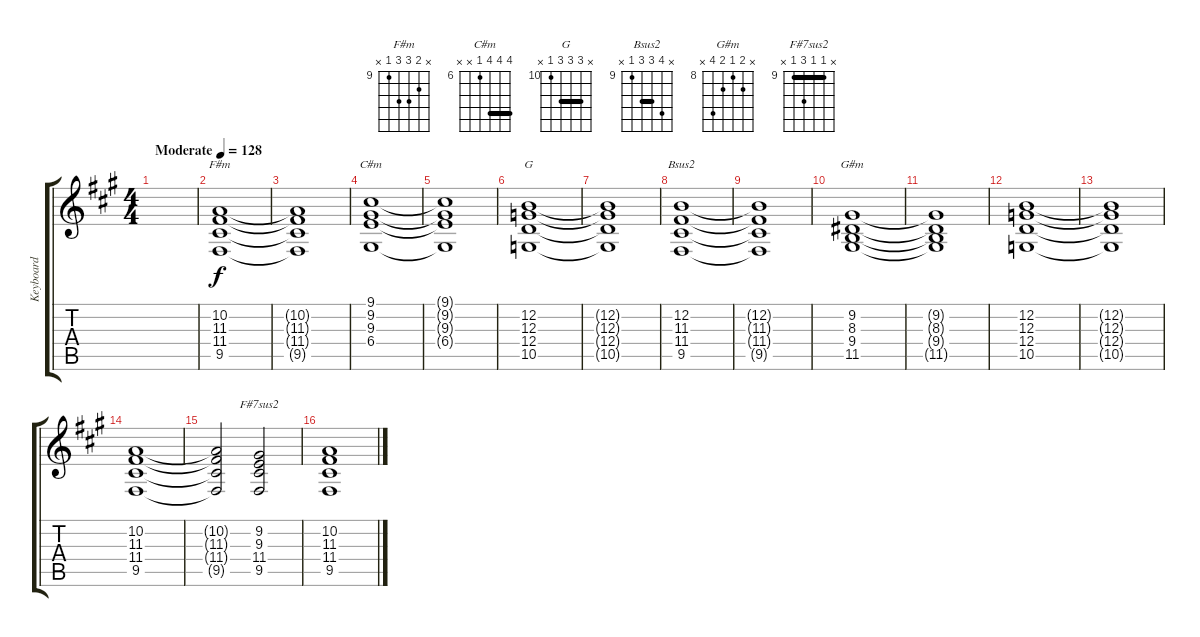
\track ("Keyboard" "Keyboard") {instrument pad2warm}
\staff {score tabs}
\tuning (E4 B3 G3 D3 A2 E2) {hide}
\chord ("F#m" x 10 11 11 9 x) {firstfret 9}
\chord ("C#m" 9 9 9 6 x x) {firstfret 6 barre 9}
\chord ("G" x 12 12 12 10 x) {firstfret 10 barre 12}
\chord ("Bsus2" x 12 11 11 9 x) {firstfret 9 barre 11}
\chord ("G#m" x 9 8 9 11 x) {firstfret 8}
\chord ("F#7sus2" x 9 9 11 9 x) {firstfret 9 barre 9}
\ts (4 4)
\tempo (128 "Moderate")
\clef g2
\ks a
|
(10.2 11.3 11.4 9.5).1{ch "F#m"} |
(10.2{t} 11.3{t} 11.4{t} 9.5{t}).1 |
(9.1 9.2 9.3 6.4).1{ch "C#m"} |
(9.1{t} 9.2{t} 9.3{t} 6.4{t}).1 |
(12.2 12.3 12.4 10.5).1{ch "G"} |
(12.2{t} 12.3{t} 12.4{t} 10.5{t}).1 |
(12.2 11.3 11.4 9.5).1{ch "Bsus2"} |
(12.2{t} 11.3{t} 11.4{t} 9.5{t}).1 |
(9.2 8.3 9.4 11.5).1{ch "G#m"} |
(9.2{t} 8.3{t} 9.4{t} 11.5{t}).1 |
(12.2 12.3 12.4 10.5).1 |
(12.2{t} 12.3{t} 12.4{t} 10.5{t}).1 |
(10.2 11.3 11.4 9.5).1 |
(10.2{t} 11.3{t} 11.4{t} 9.5{t}).2 (9.2 9.3 11.4 9.5).2{ch "F#7sus2"} |
(10.2 11.3 11.4 9.5).1
